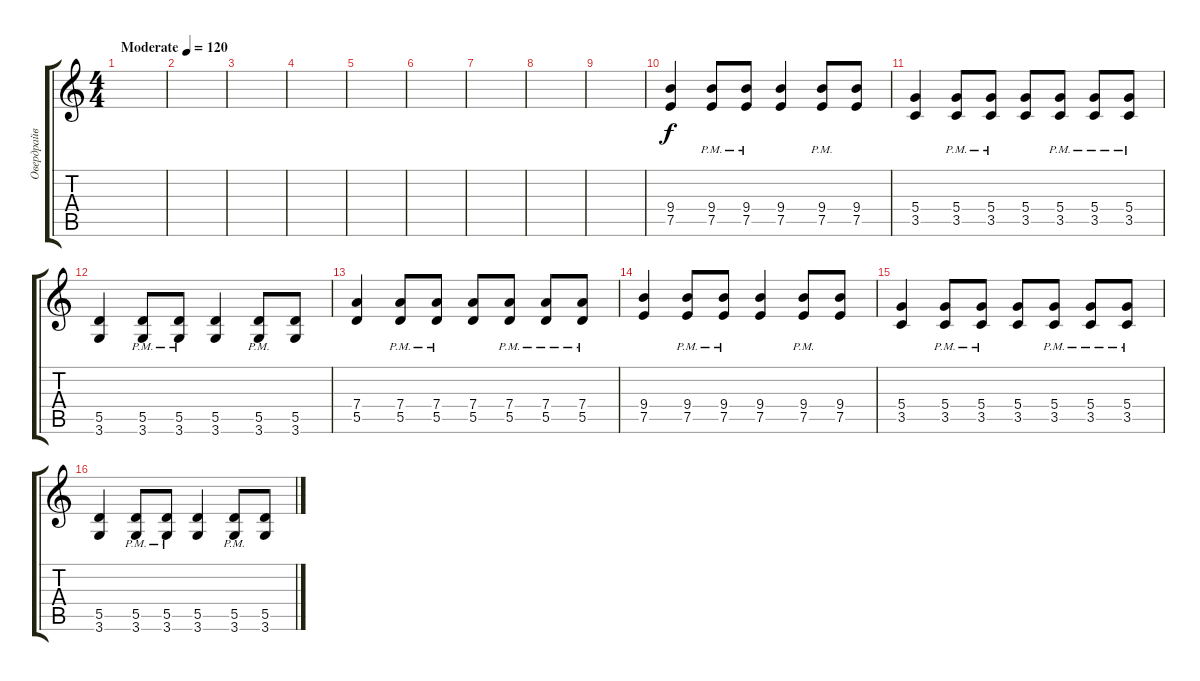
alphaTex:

\track ("Овердрайв" "Овердрайв") {instrument overdrivenguitar}
\staff {score tabs}
\tuning (E4 B3 G3 D3 A2 E2) {hide}
\ts (4 4)
\tempo (120 "Moderate")
\clef g2
\ks c
|
|
|
|
|
|
|
|
|
(9.4 7.5).4 (9.4{pm} 7.5{pm}).8 (9.4{pm} 7.5{pm}).8 (9.4 7.5).4 (9.4{pm} 7.5{pm}).8 (9.4 7.5).8 |
(5.4 3.5).4 (5.4{pm} 3.5{pm}).8 (5.4{pm} 3.5{pm}).8 (5.4 3.5).8 (5.4{pm} 3.5{pm}).8 (5.4 3.5{pm}).8 (5.4{pm} 3.5{pm}).8 |
(5.5 3.6).4 (5.5{pm} 3.6).8 (5.5{pm} 3.6).8 (5.5 3.6).4 (5.5{pm} 3.6).8 (5.5 3.6).8 |
(7.4 5.5).4 (7.4{pm} 5.5{pm}).8 (7.4{pm} 5.5{pm}).8 (7.4 5.5).8 (7.4{pm} 5.5{pm}).8 (7.4{pm} 5.5{pm}).8 (7.4{pm} 5.5{pm}).8 |
(9.4 7.5).4 (9.4{pm} 7.5{pm}).8 (9.4{pm} 7.5{pm}).8 (9.4 7.5).4 (9.4{pm} 7.5{pm}).8 (9.4 7.5).8 |
(5.4 3.5).4 (5.4{pm} 3.5{pm}).8 (5.4{pm} 3.5{pm}).8 (5.4 3.5).8 (5.4{pm} 3.5{pm}).8 (5.4 3.5{pm}).8 (5.4{pm} 3.5{pm}).8 |
(5.5 3.6).4 (5.5{pm} 3.6).8 (5.5{pm} 3.6).8 (5.5 3.6).4 (5.5{pm} 3.6).8 (5.5 3.6).8
